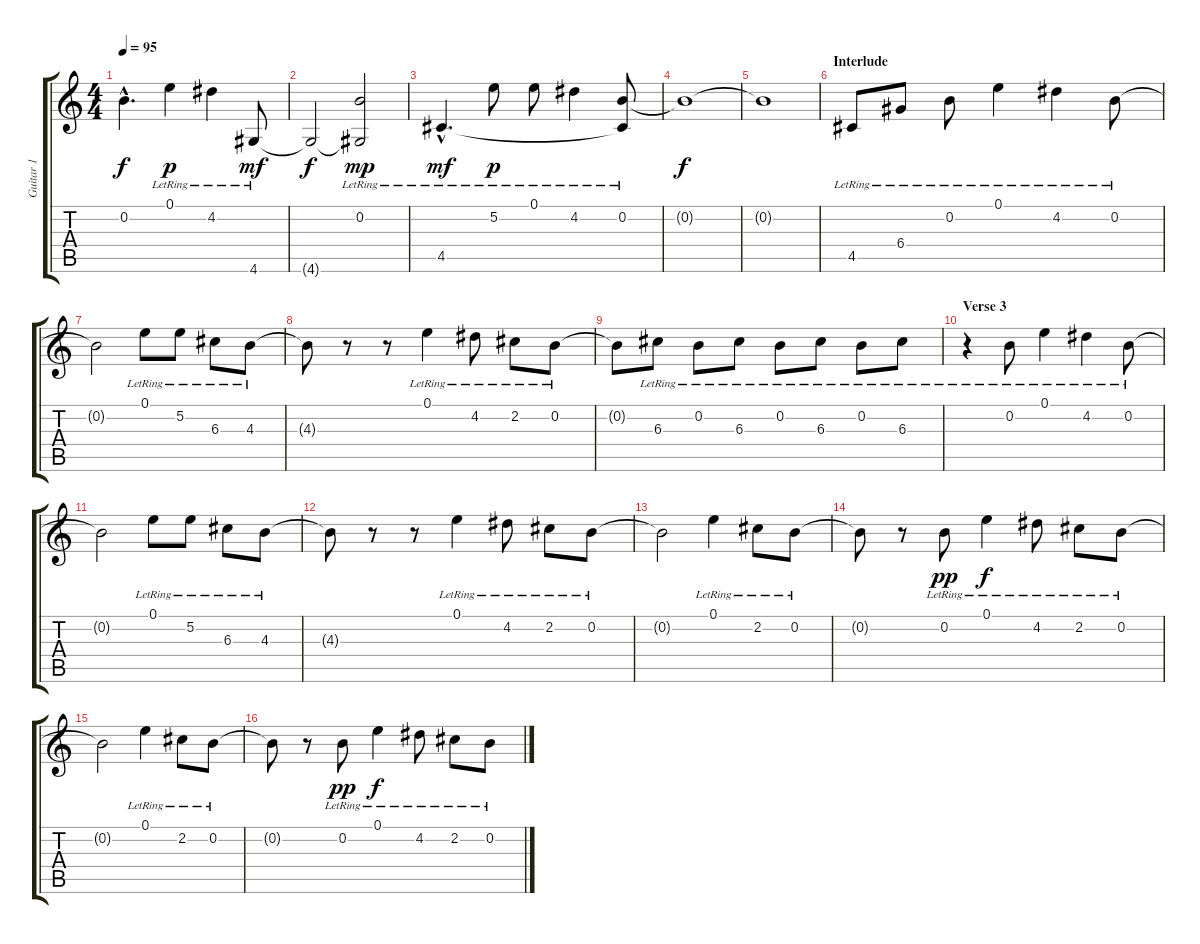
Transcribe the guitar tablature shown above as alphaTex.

\track ("Guitar 1" "Guitar 1") {instrument acousticguitarsteel}
\staff {score tabs}
\tuning (E4 B3 G3 D3 A2 E2) {hide}
\ts (4 4)
\tempo 95
\clef g2
\ks c
0.2{hac t}.4{d dy f volume 13} 0.1{lr}.4{dy p} 4.2{lr}.4 4.6{lr}.8{dy mf} |
4.6{t}.2{dy f} (0.2{lr} 4.6{t}).2{dy mp} |
4.5{hac lr}.4{d dy mf volume 13} 5.2{lr}.8{dy p} 0.1{lr}.8 4.2{lr}.4 (0.2{lr} 4.5{t}).8 |
0.2{t}.1{dy f} |
0.2{t}.1 |
\section ("" "Interlude")
4.5{lr}.8{volume 8} 6.4{lr}.8 0.2{lr}.8 0.1{lr}.4{volume 8} 4.2{lr}.4 0.2{lr}.8 |
0.2{t}.2 0.1{lr}.8{volume 5} 5.2{lr}.8 6.3{lr}.8 4.3{lr}.8 |
4.3{t}.8 r.8 r.8 0.1{lr}.4{volume 8} 4.2{lr}.8 2.2{lr}.8 0.2{lr}.8 |
0.2{t}.8 6.3{lr}.8 0.2{lr}.8 6.3{lr}.8 0.2{lr}.8 6.3{lr}.8 0.2{lr}.8 6.3{lr}.8 |
\section ("" "Verse 3")
r.4 0.2{lr}.8 0.1{lr}.4{volume 8} 4.2{lr}.4 0.2{lr}.8 |
0.2{t}.2 0.1{lr}.8{volume 5} 5.2{lr}.8 6.3{lr}.8 4.3{lr}.8 |
4.3{t}.8 r.8 r.8 0.1{lr}.4{volume 8} 4.2{lr}.8 2.2{lr}.8 0.2{lr}.8 |
0.2{t}.2 0.1{lr}.4{volume 5} 2.2{lr}.8 0.2{lr}.8 |
0.2{t}.8 r.8 0.2{lr}.8{dy pp} 0.1{lr}.4{dy f volume 8} 4.2{lr}.8 2.2{lr}.8 0.2{lr}.8 |
0.2{t}.2 0.1{lr}.4{volume 5} 2.2{lr}.8 0.2{lr}.8 |
0.2{t}.8 r.8 0.2{lr}.8{dy pp} 0.1{lr}.4{dy f volume 8} 4.2{lr}.8 2.2{lr}.8 0.2{lr}.8
